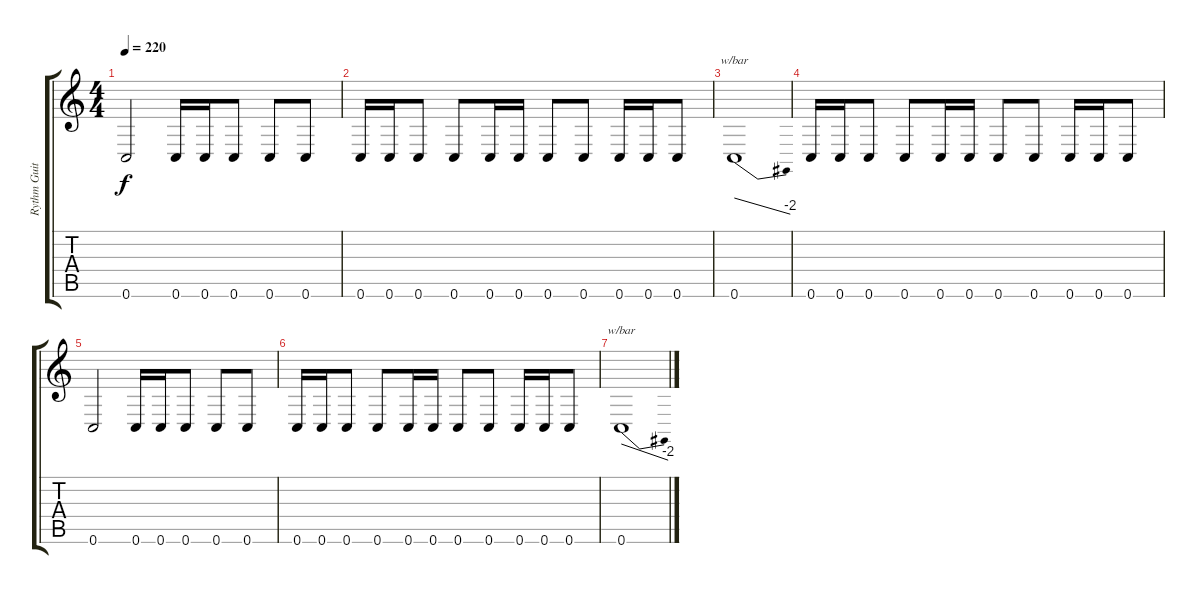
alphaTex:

\track ("Rythm Guitar #2" "Rythm Guit") {instrument distortionguitar}
\staff {score tabs}
\tuning (D4 A3 F3 C3 G2 C2) {hide}
\ts (4 4)
\tempo 220
\clef g2
\ks c
0.6.2{dy f} 0.6.16 0.6.16 0.6.8 0.6.8 0.6.8 |
0.6.16 0.6.16 0.6.8 0.6.8 0.6.16 0.6.16 0.6.8 0.6.8 0.6.16 0.6.16 0.6.8 |
0.6.1{tbe (dive default 0 0 60 -8)} |
0.6.16 0.6.16 0.6.8 0.6.8 0.6.16 0.6.16 0.6.8 0.6.8 0.6.16 0.6.16 0.6.8 |
0.6.2 0.6.16 0.6.16 0.6.8 0.6.8 0.6.8 |
0.6.16 0.6.16 0.6.8 0.6.8 0.6.16 0.6.16 0.6.8 0.6.8 0.6.16 0.6.16 0.6.8 |
0.6.1{tbe (dive default 0 0 60 -8)}
